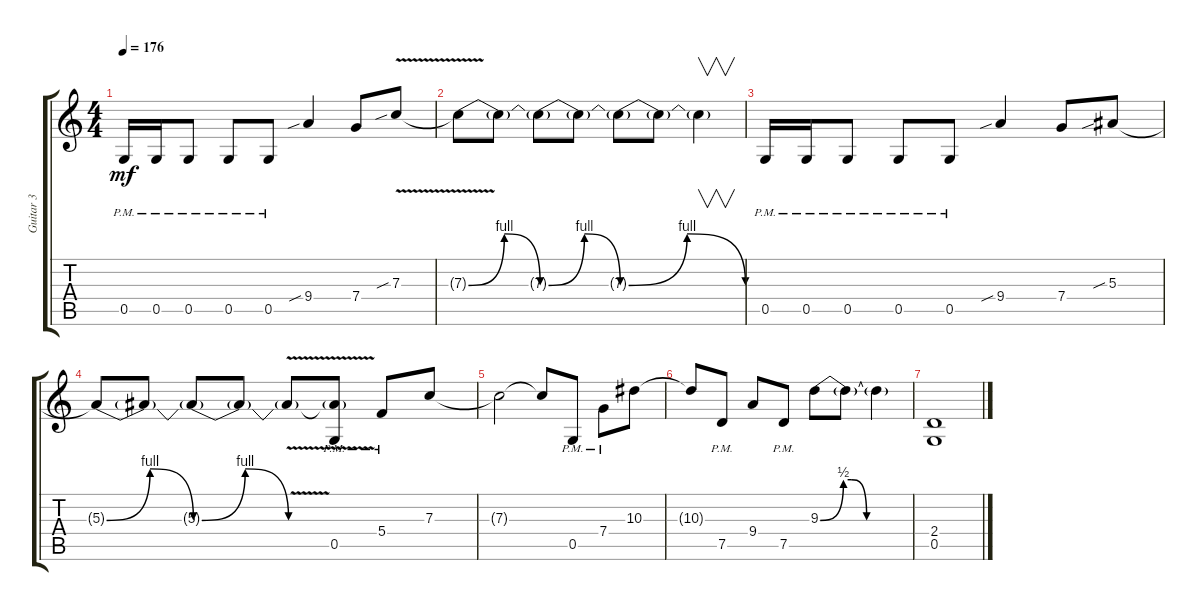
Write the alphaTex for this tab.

\track ("Guitar 3" "Guitar 3") {instrument distortionguitar}
\staff {score tabs}
\tuning (D4 A3 F3 C3 G2 D2) {hide}
\ts (4 4)
\tempo 176
\clef g2
\ks c
0.5{pm}.16{dy mf} 0.5{pm}.16 0.5{pm}.8 0.5{pm}.8 0.5{pm}.8 9.4{sib}.4 7.4.8 7.3{v sib}.8 |
7.3{be (bendrelease 0 0 30 4 45 4 60 0) t}.8 7.3{t}.8 7.3{be (bendrelease 0 0 30 4 45 4 60 0) t}.8 7.3{t}.8 7.3{be (bendrelease 0 0 30 4 45 4 60 0) t}.8 7.3{t}.8 7.3{t}.4{v} |
0.5{pm}.16 0.5{pm}.16 0.5{pm}.8 0.5{pm}.8 0.5{pm}.8 9.4{sib}.4 7.4.8 5.3{sib}.8 |
5.3{be (bendrelease 0 0 30 4 45 4 60 0) t}.8 5.3{t}.8 5.3{be (bendrelease 0 0 30 4 45 4 60 0) t}.8 5.3{t}.8 5.3{v t}.8 (5.3{t} 0.5{pm}).8 5.4{pm}.8 7.3.8 |
7.3{t}.2 7.3{t}.8 0.5{pm}.8 7.4{pm}.8 10.3.8 |
10.3{t}.8 7.5{pm}.8 9.4.8 7.5{pm}.8 9.3{be (custom 0 0 15 2 20 2 30 0 60 0)}.8 9.3{t}.8 9.3{t}.4 |
(2.4 0.5).1
